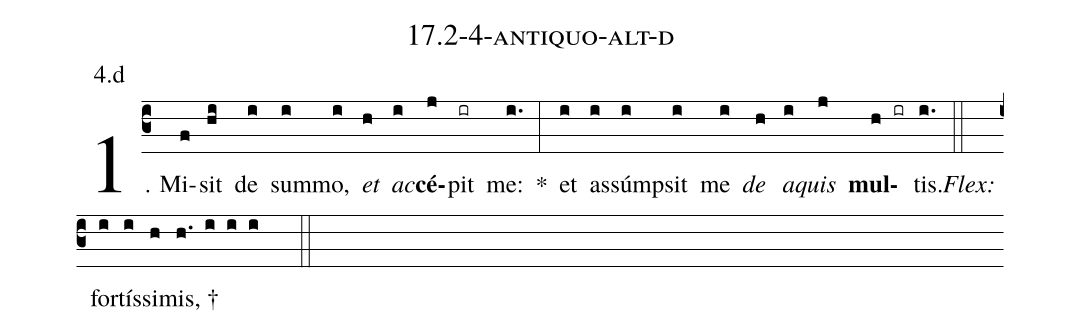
name: 17.2-4-antiquo-alt-d;
annotation: 4.d;
%%
(c3)1. Mi(f)sit(hi) de(i) sum(i)mo,(i) <i>et</i>(h) <i>ac</i>(i)<b>cé</b>(j)pit(ir) me:(i.) *(:) et(i) as(i)súmp(i)sit(i) me(i) <i>de</i>(h) <i>a</i>(i)<i>quis</i>(j) <b>mul</b>(h ir)tis.(i.) (::)
<i>Flex:</i>()  for(i)tís(i)si(h)mis, †(h. i i i  ::)

%E(i) u(h) o(i) u(j) a(h) e.(i.) (::)
